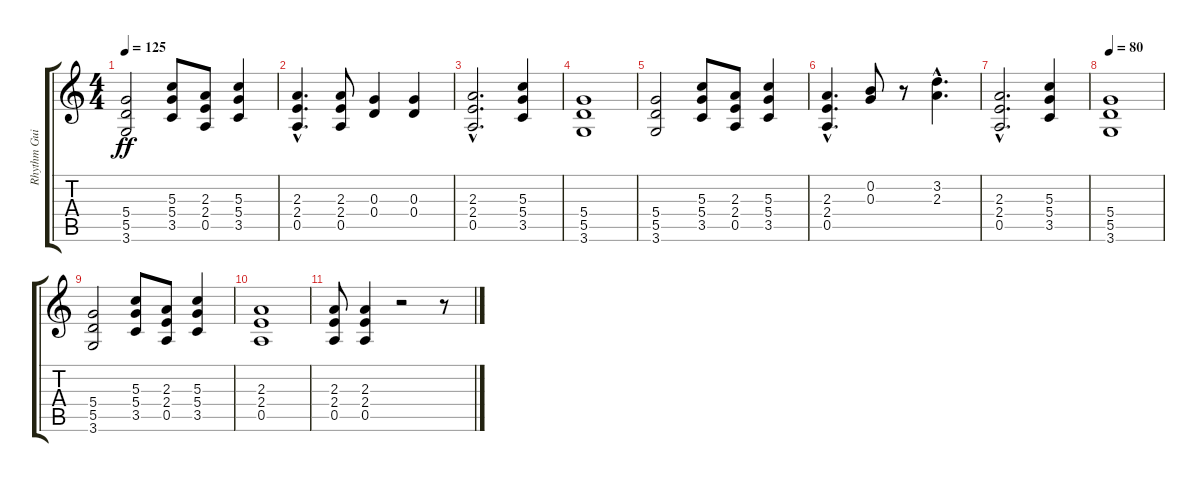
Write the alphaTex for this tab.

\track ("Rhythm Guitar" "Rhythm Gui") {instrument distortionguitar}
\staff {score tabs}
\tuning (E4 B3 G3 D3 A2 E2) {hide}
\ts (4 4)
\tempo 125
\clef g2
\ks c
(5.4 5.5 3.6).2{dy ff} (5.3 5.4 3.5).8 (2.3 2.4 0.5).8 (5.3 5.4 3.5).4 |
(2.3{hac} 2.4{hac} 0.5{hac}).4{d} (2.3 2.4 0.5).8 (0.3 0.4).4 (0.3 0.4).4 |
(2.3{hac} 2.4{hac} 0.5{hac}).2{d} (5.3 5.4 3.5).4 |
(5.4 5.5 3.6).1 |
(5.4 5.5 3.6).2 (5.3 5.4 3.5).8 (2.3 2.4 0.5).8 (5.3 5.4 3.5).4 |
(2.3{hac} 2.4{hac} 0.5{hac}).4{d} (0.2 0.3).8 r.8 (3.2{hac} 2.3{hac}).4{d} |
(2.3{hac} 2.4{hac} 0.5{hac}).2{d} (5.3 5.4 3.5).4 |
\tempo 80
(5.4 5.5 3.6).1 |
(5.4 5.5 3.6).2 (5.3 5.4 3.5).8 (2.3 2.4 0.5).8 (5.3 5.4 3.5).4 |
(2.3 2.4 0.5).1 |
(2.3 2.4 0.5).8 (2.3 2.4 0.5).4 r.2 r.8
